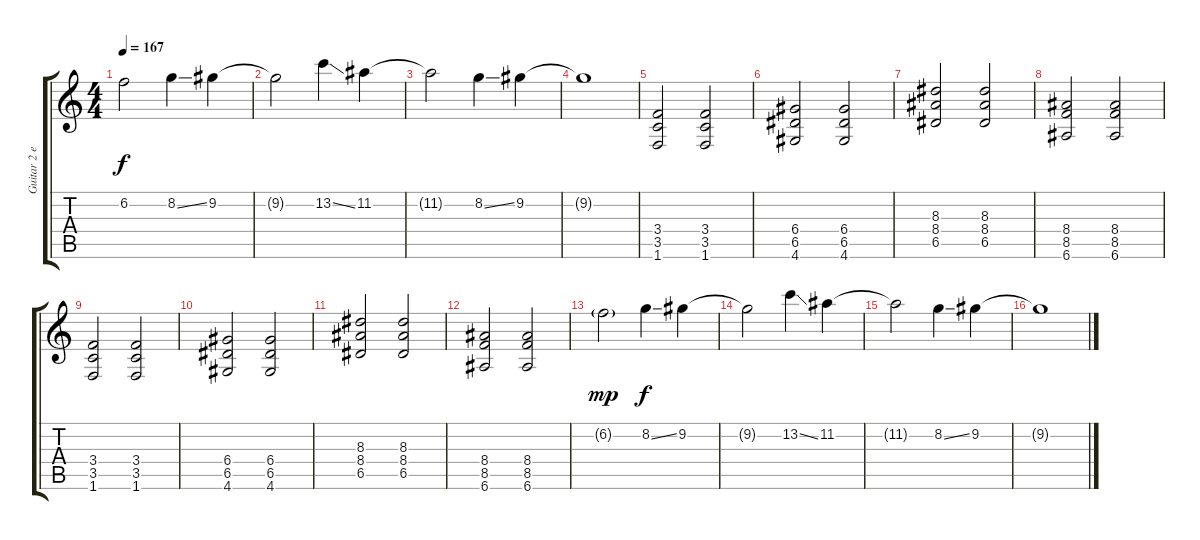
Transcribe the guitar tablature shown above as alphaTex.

\track ("Guitar 2 et éléctric violin" "Guitar 2 e") {instrument distortionguitar}
\staff {score tabs}
\tuning (E4 B3 G3 D3 A2 E2) {hide}
\ts (4 4)
\tempo 167
\clef g2
\ks c
6.2.2{dy f} 8.2{ss}.4 9.2.4 |
9.2{t}.2 13.2{ss}.4 11.2.4 |
11.2{t}.2 8.2{ss}.4 9.2.4 |
9.2{t}.1 |
(3.4 3.5 1.6).2 (3.4 3.5 1.6).2 |
(6.4 6.5 4.6).2 (6.4 6.5 4.6).2 |
(8.3 8.4 6.5).2 (8.3 8.4 6.5).2 |
(8.4 8.5 6.6).2 (8.4 8.5 6.6).2 |
(3.4 3.5 1.6).2 (3.4 3.5 1.6).2 |
(6.4 6.5 4.6).2 (6.4 6.5 4.6).2 |
(8.3 8.4 6.5).2 (8.3 8.4 6.5).2 |
(8.4 8.5 6.6).2 (8.4 8.5 6.6).2 |
6.2{g}.2{dy mp} 8.2{ss}.4{dy f} 9.2.4 |
9.2{t}.2 13.2{ss}.4 11.2.4 |
11.2{t}.2 8.2{ss}.4 9.2.4 |
9.2{t}.1
